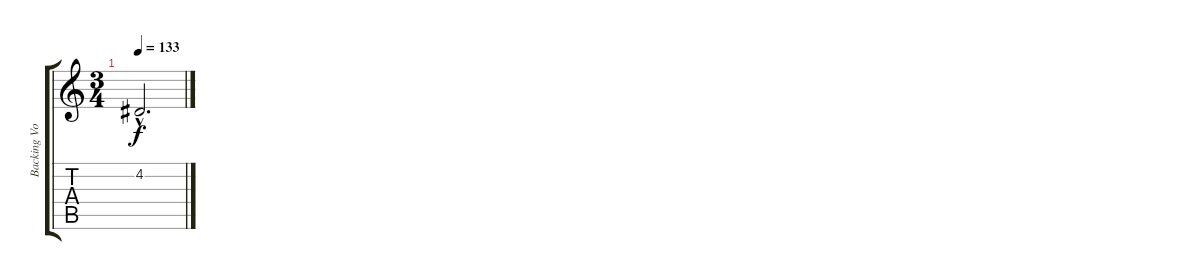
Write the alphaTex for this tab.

\track ("Backing Vocals" "Backing Vo") {instrument choiraahs}
\staff {score tabs}
\tuning (E4 B3 G3 D3 A2 E2) {hide}
\ts (3 4)
\tempo 133
\clef g2
\ks c
4.2{hac}.2{d dy f}
